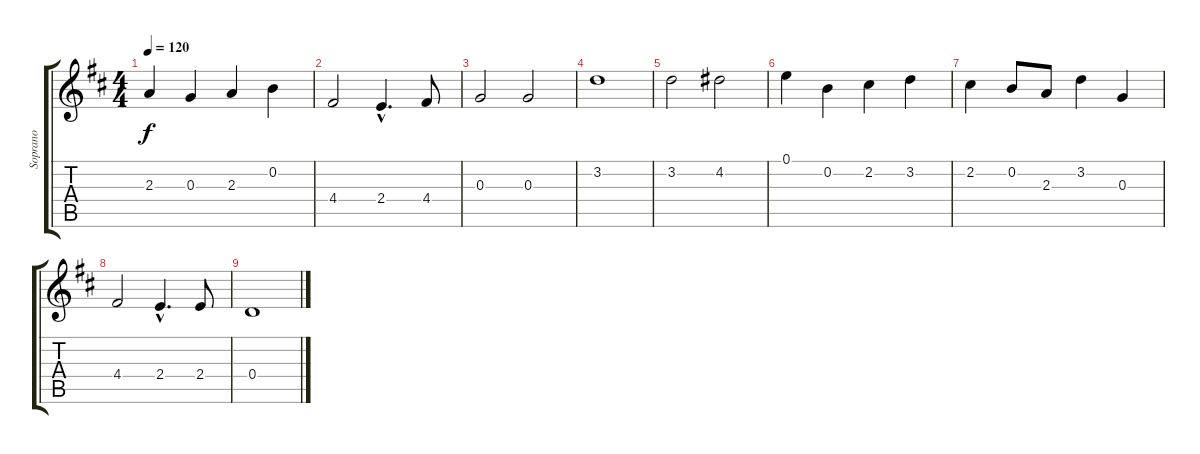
\track ("Soprano" "Soprano") {instrument churchorgan}
\staff {score tabs}
\tuning (E5 B4 G4 D4 A3 E3) {hide}
\ts (4 4)
\tempo 120
\clef g2
\ks d
2.3.4{dy f} 0.3.4 2.3.4 0.2.4 |
4.4.2 2.4{hac}.4{d} 4.4.8 |
0.3.2 0.3.2 |
3.2.1 |
3.2.2 4.2.2 |
0.1.4 0.2.4 2.2.4 3.2.4 |
2.2.4 0.2.8 2.3.8 3.2.4 0.3.4 |
4.4.2 2.4{hac}.4{d} 2.4.8 |
0.4.1
